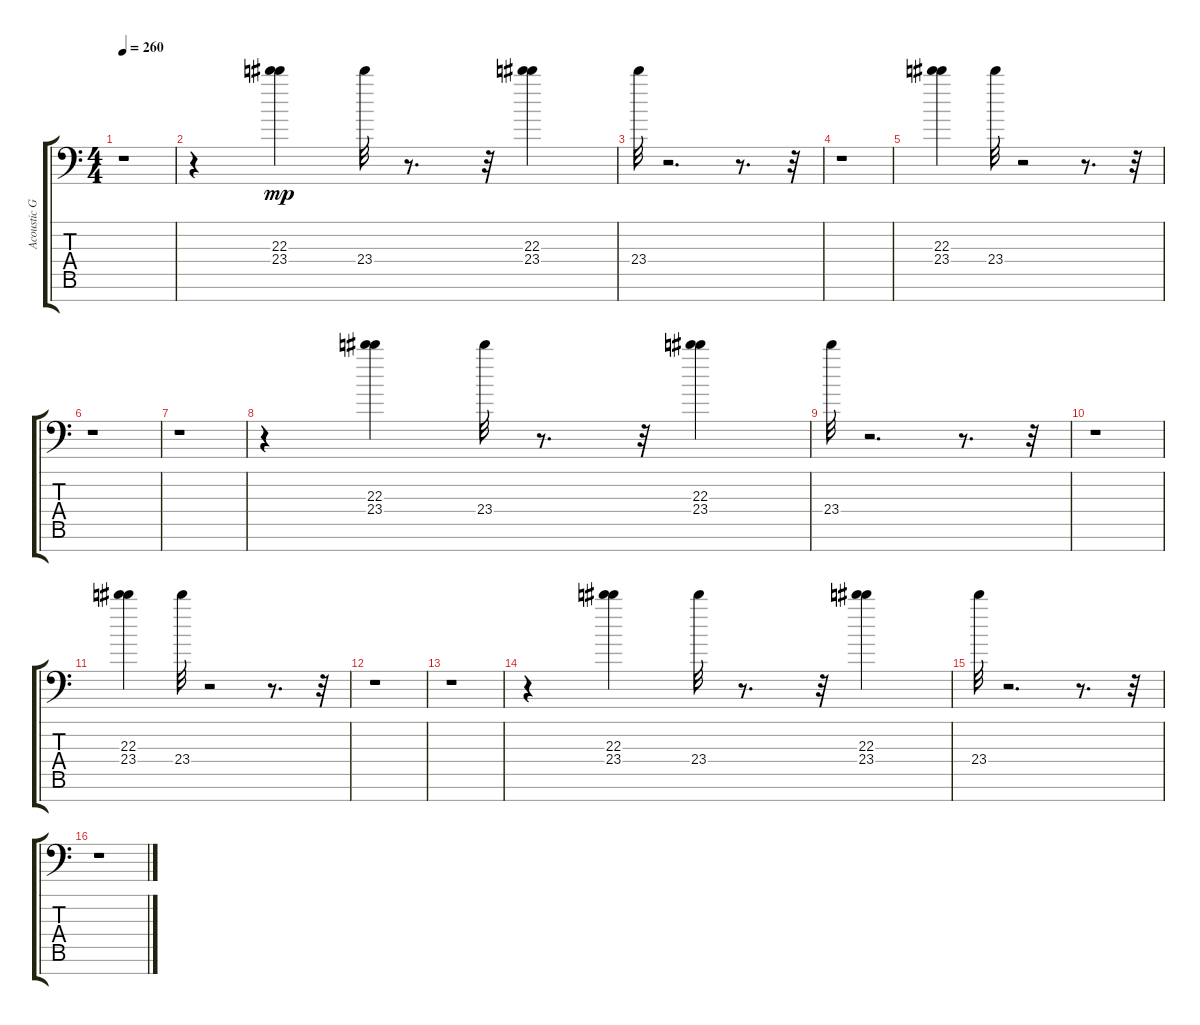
\track ("Acoustic Guitar" "Acoustic G") {instrument acousticguitarsteel}
\staff {score tabs}
\tuning (Eb4 Bb3 F3 Eb3 Bb2 F2 Bb1) {hide}
\ts (4 4)
\tempo 260
\clef f4
\ks c
r.1{dy mp} |
r.4 (22.3 23.4).4 23.4.32 r.8{d} r.32 (22.3 23.4).4 |
23.4.32 r.2{d} r.8{d} r.32 |
r.1 |
(22.3 23.4).4 23.4.32 r.2 r.8{d} r.32 |
r.1 |
r.1 |
r.4 (22.3 23.4).4 23.4.32 r.8{d} r.32 (22.3 23.4).4 |
23.4.32 r.2{d} r.8{d} r.32 |
r.1 |
(22.3 23.4).4 23.4.32 r.2 r.8{d} r.32 |
r.1 |
r.1 |
r.4 (22.3 23.4).4 23.4.32 r.8{d} r.32 (22.3 23.4).4 |
23.4.32 r.2{d} r.8{d} r.32 |
r.1
